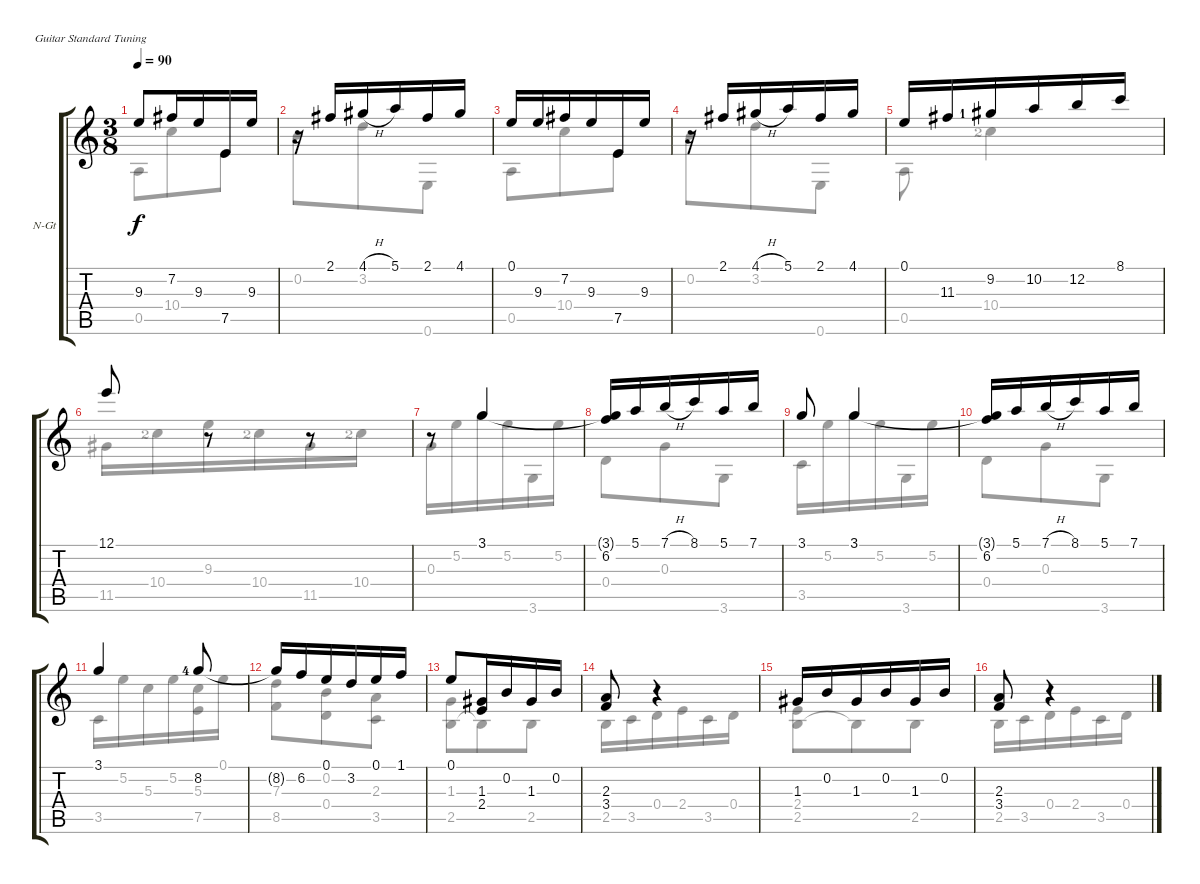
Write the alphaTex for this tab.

\bracketExtendMode groupsimilarinstruments
\firstSystemTrackNameOrientation horizontal
\otherSystemsTrackNameOrientation horizontal
\track ("Spur 1" "N-Gt") {instrument acousticguitarnylon}
\staff {score tabs}
\tuning (E4 B3 G3 D3 A2 E2)
\voice
\ts (3 8)
\tempo 90
\clef g2
\ks c
9.3.8{dy f} 7.2.16 9.3.16 7.5.16 9.3.16 |
r.16 2.1.16 4.1{h}.16 5.1.16 2.1.16 4.1.16 |
0.1.16 9.3.16 7.2.16 9.3.16 7.5.16 9.3.16 |
r.16 2.1.16 4.1{h}.16 5.1.16 2.1.16 4.1.16 |
0.1.16 11.3.16 9.2{lf 2}.16 10.2.16 12.2.16 8.1.16 |
12.1.8 r.8 r.8 |
r.8 3.1.4 |
(3.1{t} 6.2).16 5.1.16 7.1{h}.16 8.1.16 5.1.16 7.1.16 |
3.1.8 3.1.4 |
(3.1{t} 6.2).16 5.1.16 7.1{h}.16 8.1.16 5.1.16 7.1.16 |
3.1.4 8.2{lf 5}.8 |
8.2{t}.16 6.2.16 0.1.16 3.2.16 0.1.16 1.1.16 |
0.1.8 (1.3 2.4).16 0.2.16 1.3.16 0.2.16 |
(2.3 3.4).8 r.4 |
1.3.16 0.2.16 1.3.16 0.2.16 1.3.16 0.2.16 |
(2.3 3.4).8 r.4
\voice
\clef g2
\ottava regular
\simile none
\ks c
0.5.8{dy f} 10.4.8 7.5.8 |
0.2.8 3.2.8 0.6.8 |
0.5.8 10.4.8 7.5.8 |
0.2.8 3.2.8 0.6.8 |
0.5.8 10.4{lf 3}.4 |
11.5.16 10.4{lf 3}.16 9.3.16 10.4{lf 3}.16 11.5.16 10.4{lf 3}.16 |
0.3.16 5.2.16 3.1.16 5.2.16 3.6.16 5.2.16 |
0.4.8 0.3.8 3.6.8 |
3.5.16 5.2.16 3.1.16 5.2.16 3.6.16 5.2.16 |
0.4.8 0.3.8 3.6.8 |
3.5.16 5.2.16 5.3.16 5.2.16 (5.3 7.5).16 0.1.16 |
(7.3 8.5).8 (0.2 0.4).8 (2.3 3.5).8 |
(1.3 2.5).8 2.5{t}.8 2.5.8 |
2.5.16 3.5.16 0.4.16 2.4.16 3.5.16 0.4.16 |
(2.4 2.5).8 2.5{t}.8 2.5.8 |
2.5.16 3.5.16 0.4.16 2.4.16 3.5.16 0.4.16
